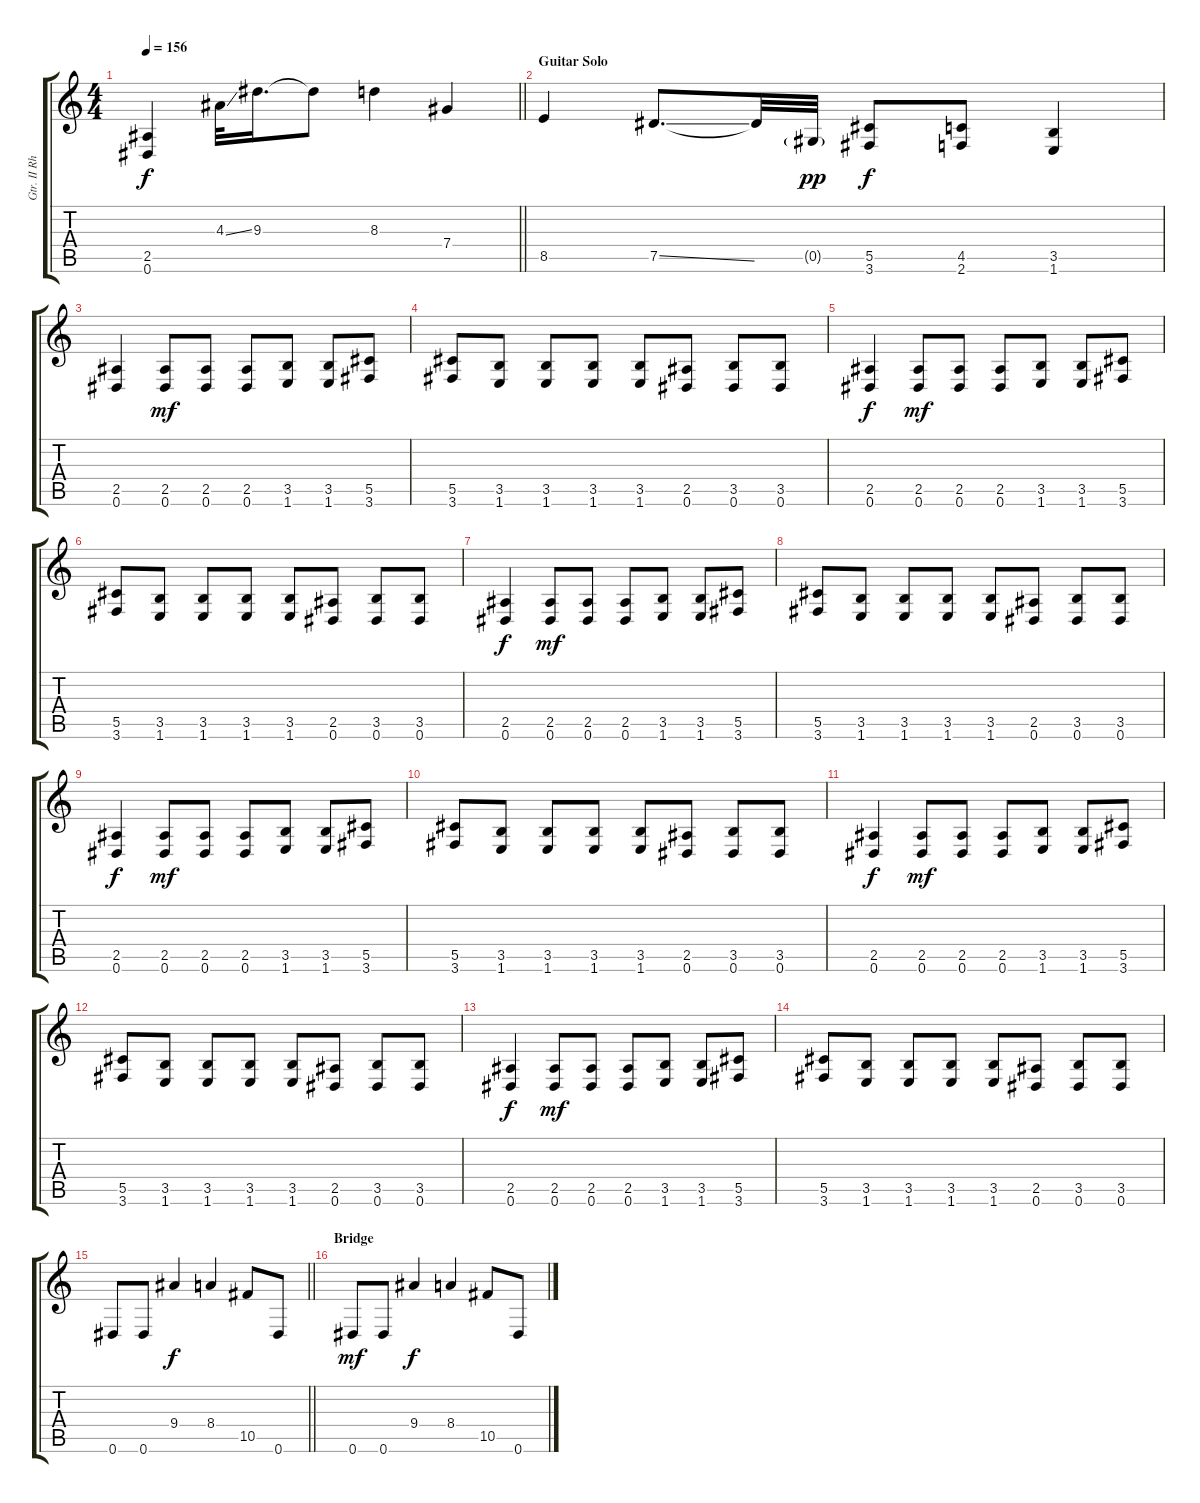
\track ("Gtr. II Rhytm" "Gtr. II Rh") {instrument overdrivenguitar}
\staff {score tabs}
\tuning (Eb4 Bb3 Gb3 Db3 Ab2 Eb2) {hide}
\ts (4 4)
\tempo 156
\clef g2
\barLineRight lightlight
\ks c
(2.5 0.6).4{dy f} 4.3{ss}.32 9.3.16{d} 9.3{t}.8 8.3.4 7.4.4 |
\section ("" "Guitar Solo")
8.5.4 7.5{ss}.8{d} 7.5{t}.32 0.5{g}.32{dy pp} (5.5 3.6).8{dy f} (4.5 2.6).8 (3.5 1.6).4 |
(2.5 0.6).4 (2.5 0.6).8{dy mf} (2.5 0.6).8 (2.5 0.6).8 (3.5 1.6).8 (3.5 1.6).8 (5.5 3.6).8 |
(5.5 3.6).8 (3.5 1.6).8 (3.5 1.6).8 (3.5 1.6).8 (3.5 1.6).8 (2.5 0.6).8 (3.5 0.6).8 (3.5 0.6).8 |
(2.5 0.6).4{dy f} (2.5 0.6).8{dy mf} (2.5 0.6).8 (2.5 0.6).8 (3.5 1.6).8 (3.5 1.6).8 (5.5 3.6).8 |
(5.5 3.6).8 (3.5 1.6).8 (3.5 1.6).8 (3.5 1.6).8 (3.5 1.6).8 (2.5 0.6).8 (3.5 0.6).8 (3.5 0.6).8 |
(2.5 0.6).4{dy f} (2.5 0.6).8{dy mf} (2.5 0.6).8 (2.5 0.6).8 (3.5 1.6).8 (3.5 1.6).8 (5.5 3.6).8 |
(5.5 3.6).8 (3.5 1.6).8 (3.5 1.6).8 (3.5 1.6).8 (3.5 1.6).8 (2.5 0.6).8 (3.5 0.6).8 (3.5 0.6).8 |
(2.5 0.6).4{dy f} (2.5 0.6).8{dy mf} (2.5 0.6).8 (2.5 0.6).8 (3.5 1.6).8 (3.5 1.6).8 (5.5 3.6).8 |
(5.5 3.6).8 (3.5 1.6).8 (3.5 1.6).8 (3.5 1.6).8 (3.5 1.6).8 (2.5 0.6).8 (3.5 0.6).8 (3.5 0.6).8 |
(2.5 0.6).4{dy f} (2.5 0.6).8{dy mf} (2.5 0.6).8 (2.5 0.6).8 (3.5 1.6).8 (3.5 1.6).8 (5.5 3.6).8 |
(5.5 3.6).8 (3.5 1.6).8 (3.5 1.6).8 (3.5 1.6).8 (3.5 1.6).8 (2.5 0.6).8 (3.5 0.6).8 (3.5 0.6).8 |
(2.5 0.6).4{dy f} (2.5 0.6).8{dy mf} (2.5 0.6).8 (2.5 0.6).8 (3.5 1.6).8 (3.5 1.6).8 (5.5 3.6).8 |
(5.5 3.6).8 (3.5 1.6).8 (3.5 1.6).8 (3.5 1.6).8 (3.5 1.6).8 (2.5 0.6).8 (3.5 0.6).8 (3.5 0.6).8 |
\barLineRight lightlight
0.6.8 0.6.8 9.4.4{dy f} 8.4.4 10.5.8 0.6.8 |
\section ("" "Bridge")
0.6.8{dy mf} 0.6.8 9.4.4{dy f} 8.4.4 10.5.8 0.6.8
